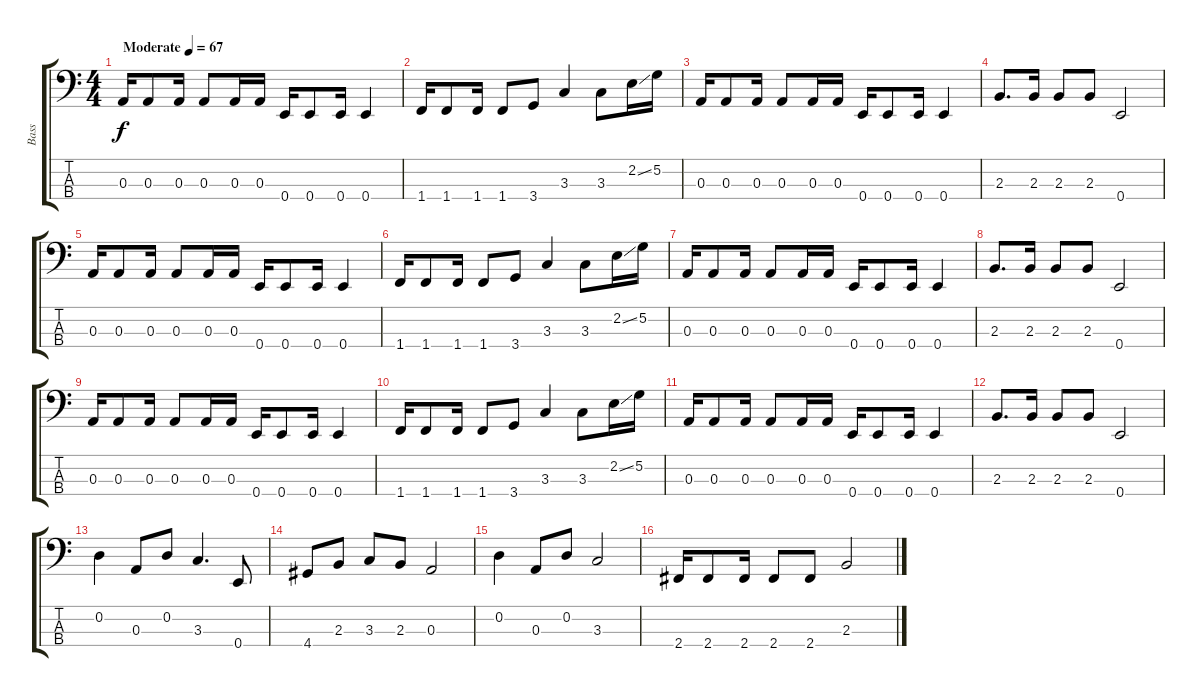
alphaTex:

\track ("Bass" "Bass") {instrument electricbasspick}
\staff {score tabs}
\tuning (G2 D2 A1 E1) {hide}
\ts (4 4)
\tempo (67 "Moderate")
\clef f4
\ks c
0.3.16{dy f instrument electricbasspick} 0.3.8 0.3.16 0.3.8 0.3.16 0.3.16 0.4.16 0.4.8 0.4.16 0.4.4 |
1.4.16 1.4.8 1.4.16 1.4.8 3.4.8 3.3.4 3.3.8 2.2{ss}.16 5.2.16 |
0.3.16 0.3.8 0.3.16 0.3.8 0.3.16 0.3.16 0.4.16 0.4.8 0.4.16 0.4.4 |
2.3.8{d} 2.3.16 2.3.8 2.3.8 0.4.2 |
0.3.16 0.3.8 0.3.16 0.3.8 0.3.16 0.3.16 0.4.16 0.4.8 0.4.16 0.4.4 |
1.4.16 1.4.8 1.4.16 1.4.8 3.4.8 3.3.4 3.3.8 2.2{ss}.16 5.2.16 |
0.3.16 0.3.8 0.3.16 0.3.8 0.3.16 0.3.16 0.4.16 0.4.8 0.4.16 0.4.4 |
2.3.8{d} 2.3.16 2.3.8 2.3.8 0.4.2 |
0.3.16 0.3.8 0.3.16 0.3.8 0.3.16 0.3.16 0.4.16 0.4.8 0.4.16 0.4.4 |
1.4.16 1.4.8 1.4.16 1.4.8 3.4.8 3.3.4 3.3.8 2.2{ss}.16 5.2.16 |
0.3.16 0.3.8 0.3.16 0.3.8 0.3.16 0.3.16 0.4.16 0.4.8 0.4.16 0.4.4 |
2.3.8{d} 2.3.16 2.3.8 2.3.8 0.4.2 |
0.2.4 0.3.8 0.2.8 3.3.4{d} 0.4.8 |
4.4.8 2.3.8 3.3.8 2.3.8 0.3.2 |
0.2.4 0.3.8 0.2.8 3.3.2 |
2.4.16 2.4.8 2.4.16 2.4.8 2.4.8 2.3.2
